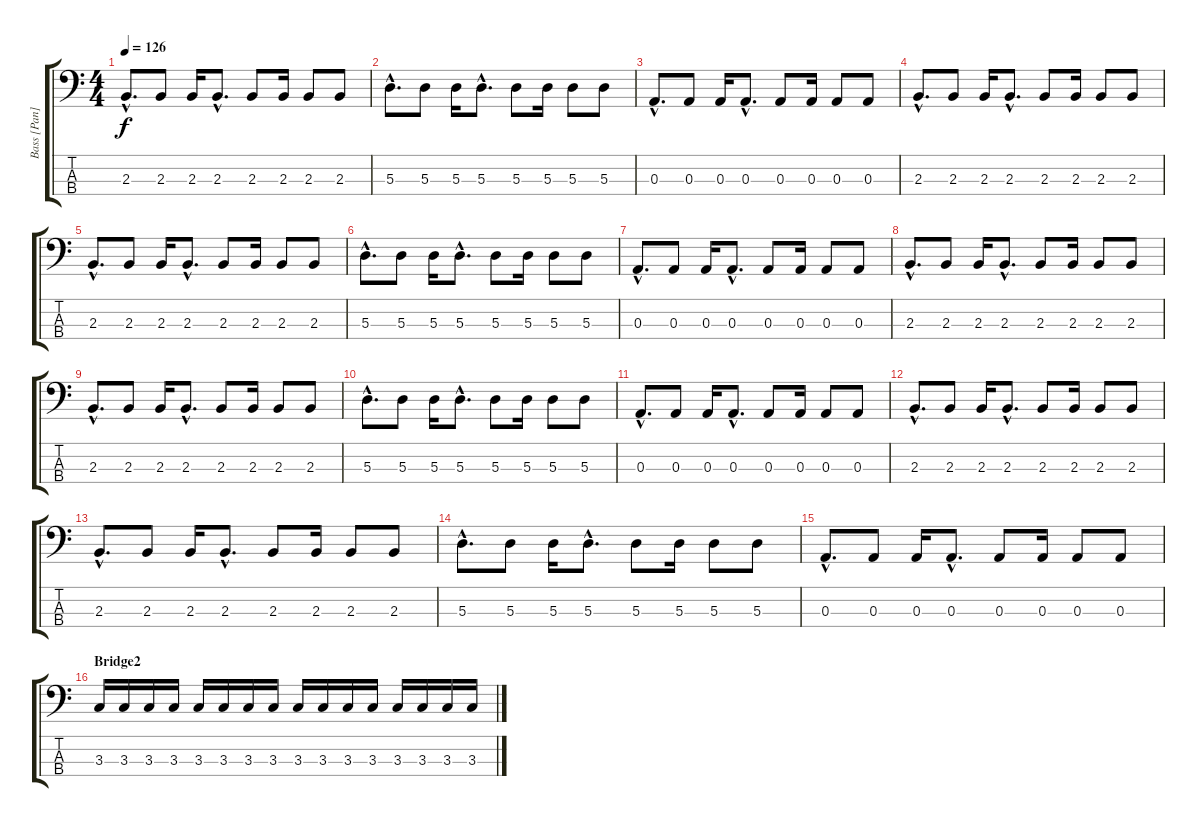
\track ("Bass [Pan]" "Bass [Pan]") {instrument electricbassfinger}
\staff {score tabs}
\tuning (G2 D2 A1 E1) {hide}
\ts (4 4)
\tempo 126
\clef f4
\ks c
2.3{hac}.8{d dy f} 2.3.8 2.3.16 2.3{hac}.8{d} 2.3.8 2.3.16 2.3.8 2.3.8 |
5.3{hac}.8{d} 5.3.8 5.3.16 5.3{hac}.8{d} 5.3.8 5.3.16 5.3.8 5.3.8 |
0.3{hac}.8{d} 0.3.8 0.3.16 0.3{hac}.8{d} 0.3.8 0.3.16 0.3.8 0.3.8 |
2.3{hac}.8{d} 2.3.8 2.3.16 2.3{hac}.8{d} 2.3.8 2.3.16 2.3.8 2.3.8 |
2.3{hac}.8{d} 2.3.8 2.3.16 2.3{hac}.8{d} 2.3.8 2.3.16 2.3.8 2.3.8 |
5.3{hac}.8{d} 5.3.8 5.3.16 5.3{hac}.8{d} 5.3.8 5.3.16 5.3.8 5.3.8 |
0.3{hac}.8{d} 0.3.8 0.3.16 0.3{hac}.8{d} 0.3.8 0.3.16 0.3.8 0.3.8 |
2.3{hac}.8{d} 2.3.8 2.3.16 2.3{hac}.8{d} 2.3.8 2.3.16 2.3.8 2.3.8 |
2.3{hac}.8{d} 2.3.8 2.3.16 2.3{hac}.8{d} 2.3.8 2.3.16 2.3.8 2.3.8 |
5.3{hac}.8{d} 5.3.8 5.3.16 5.3{hac}.8{d} 5.3.8 5.3.16 5.3.8 5.3.8 |
0.3{hac}.8{d} 0.3.8 0.3.16 0.3{hac}.8{d} 0.3.8 0.3.16 0.3.8 0.3.8 |
2.3{hac}.8{d} 2.3.8 2.3.16 2.3{hac}.8{d} 2.3.8 2.3.16 2.3.8 2.3.8 |
2.3{hac}.8{d} 2.3.8 2.3.16 2.3{hac}.8{d} 2.3.8 2.3.16 2.3.8 2.3.8 |
5.3{hac}.8{d} 5.3.8 5.3.16 5.3{hac}.8{d} 5.3.8 5.3.16 5.3.8 5.3.8 |
0.3{hac}.8{d} 0.3.8 0.3.16 0.3{hac}.8{d} 0.3.8 0.3.16 0.3.8 0.3.8 |
\section ("" "Bridge2")
3.3.16 3.3.16 3.3.16 3.3.16 3.3.16 3.3.16 3.3.16 3.3.16 3.3.16 3.3.16 3.3.16 3.3.16 3.3.16 3.3.16 3.3.16 3.3.16
